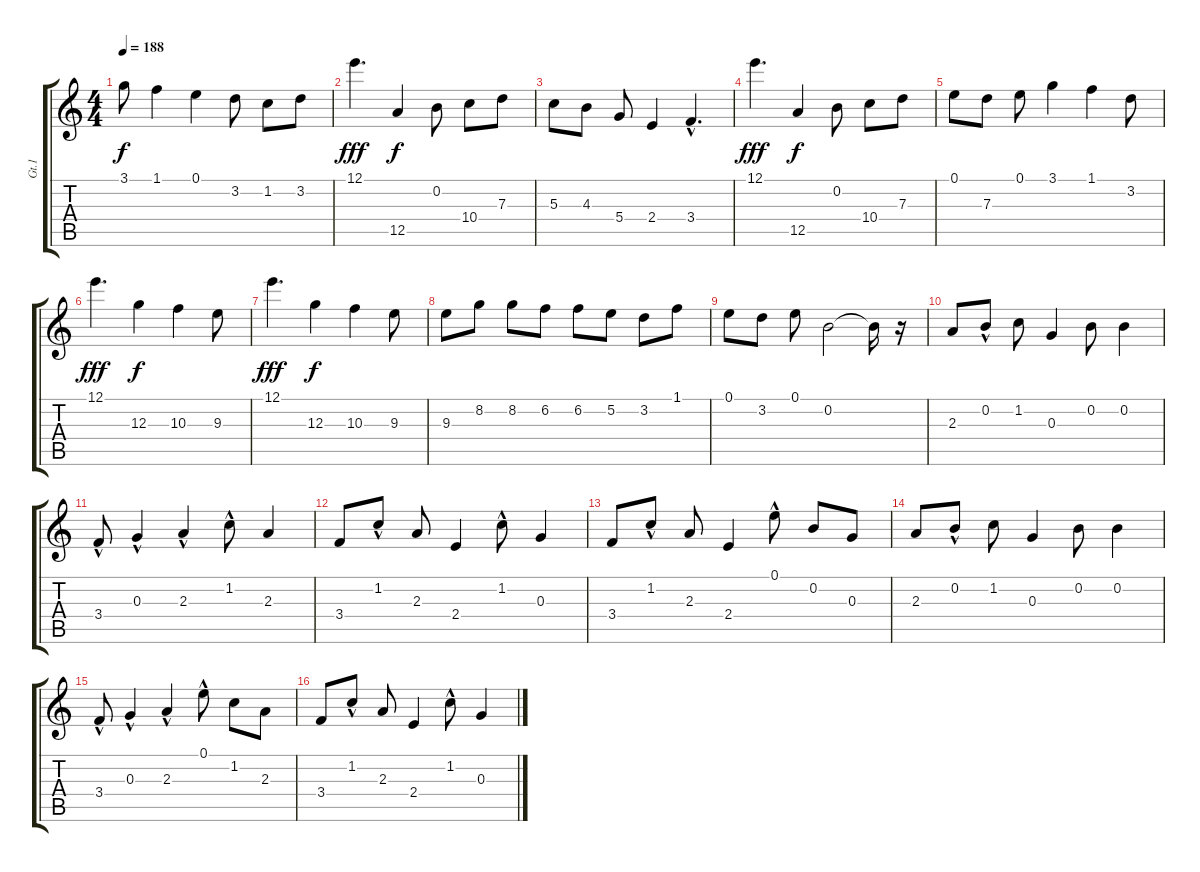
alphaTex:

\track ("Gt.1" "Gt.1") {instrument acousticguitarsteel}
\staff {score tabs}
\tuning (E4 B3 G3 D3 A2 E2) {hide}
\ts (4 4)
\tempo 188
\clef g2
\ks c
3.1{t}.8{dy f} 1.1.4 0.1.4 3.2.8 1.2.8 3.2.8 |
12.1.4{d dy fff instrument guitarharmonics} 12.5.4{dy f instrument distortionguitar} 0.2.8 10.4.8 7.3.8 |
5.3.8 4.3.8 5.4.8 2.4.4 3.4{hac}.4{d} |
12.1.4{d dy fff instrument guitarharmonics} 12.5.4{dy f instrument distortionguitar} 0.2.8 10.4.8 7.3.8 |
0.1.8 7.3.8 0.1.8 3.1.4 1.1.4 3.2.8 |
12.1.4{d dy fff instrument guitarharmonics} 12.3.4{dy f instrument distortionguitar} 10.3.4 9.3.8 |
12.1.4{d dy fff instrument guitarharmonics} 12.3.4{dy f instrument distortionguitar} 10.3.4 9.3.8 |
9.3.8 8.2.8 8.2.8 6.2.8 6.2.8 5.2.8 3.2.8 1.1.8 |
0.1.8 3.2.8 0.1.8 0.2.2 0.2{t}.16 r.16 |
2.3.8{volume 14 balance 13 instrument acousticguitarsteel} 0.2{hac}.8 1.2.8 0.3.4 0.2.8 0.2.4 |
3.4{hac}.8 0.3{hac}.4 2.3{hac}.4 1.2{hac}.8 2.3.4 |
3.4.8 1.2{hac}.8 2.3.8 2.4.4 1.2{hac}.8 0.3.4 |
3.4.8 1.2{hac}.8 2.3.8 2.4.4 0.1{hac}.8 0.2.8 0.3.8 |
2.3.8 0.2{hac}.8 1.2.8 0.3.4 0.2.8 0.2.4 |
3.4{hac}.8 0.3{hac}.4 2.3{hac}.4 0.1{hac}.8 1.2.8 2.3.8 |
3.4.8 1.2{hac}.8 2.3.8 2.4.4 1.2{hac}.8 0.3.4
